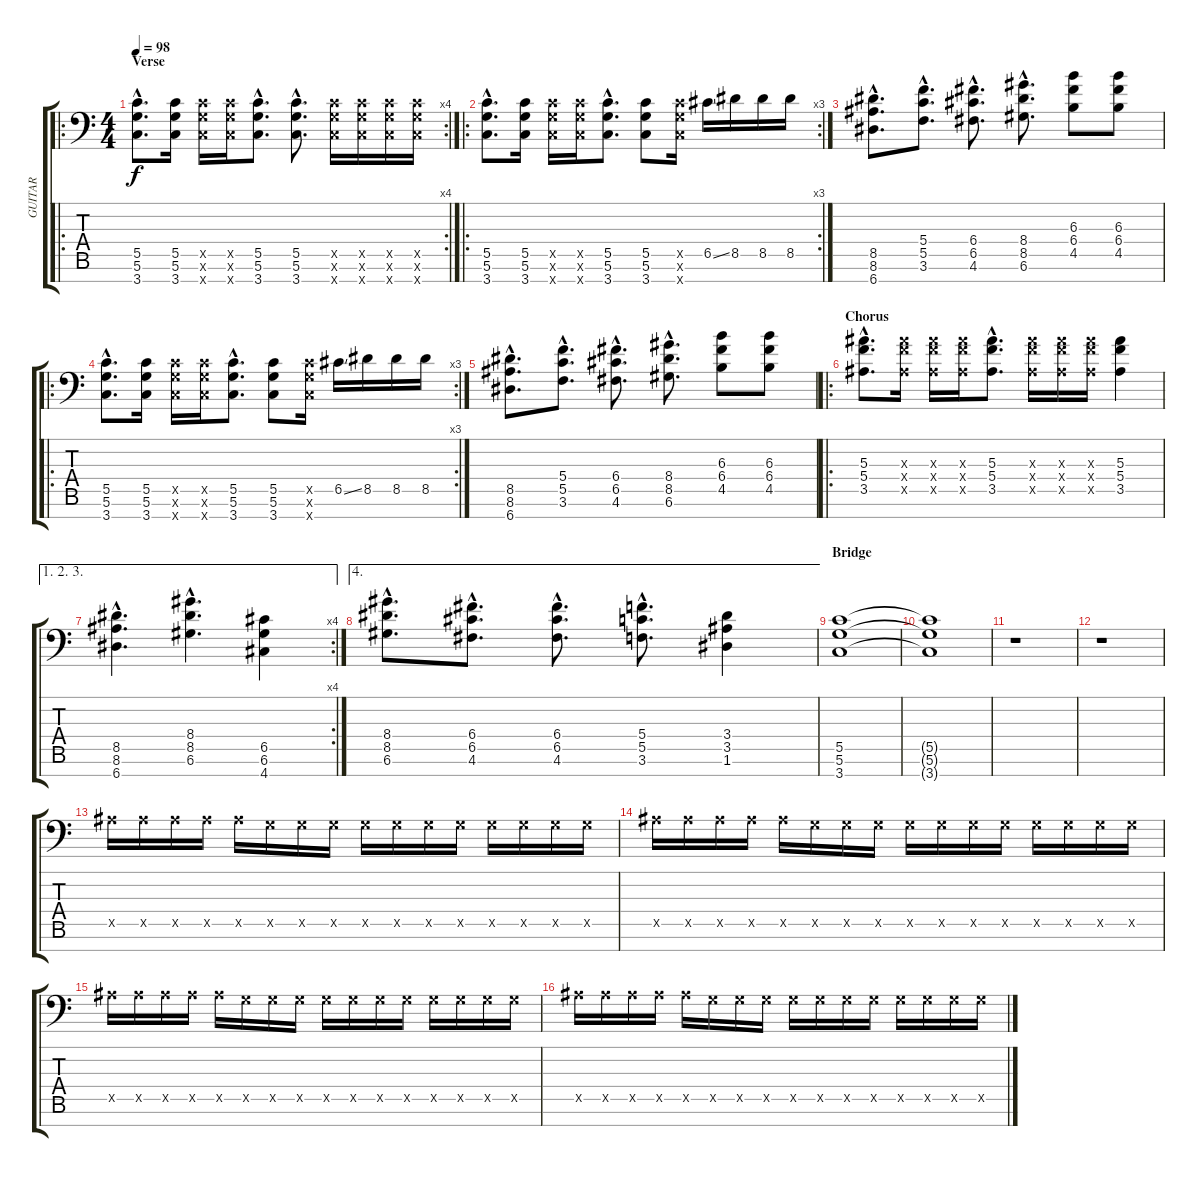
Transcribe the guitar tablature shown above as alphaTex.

\track ("GUITAR" "GUITAR") {instrument distortionguitar}
\staff {score tabs}
\tuning (D4 A3 F3 C3 G2 D2 A1) {hide}
\ro
\rc 4
\ts (4 4)
\section ("" "Verse")
\tempo 98
\clef f4
\ks c
(5.5{hac} 5.6{hac} 3.7{hac}).8{d dy f} (5.5 5.6 3.7).16 (5.5{x} 5.6{x} 3.7{x}).16 (5.5{x} 5.6{x} 3.7{x}).16 (5.5{hac} 5.6{hac} 3.7{hac}).8{d} (5.5{hac} 5.6{hac} 3.7{hac}).8{d} (5.5{x} 5.6{x} 3.7{x}).16 (5.5{x} 5.6{x} 3.7{x}).16 (5.5{x} 5.6{x} 3.7{x}).16 (5.5{x} 5.6{x} 3.7{x}).16 |
\ro
\rc 3
(5.5{hac} 5.6{hac} 3.7{hac}).8{d} (5.5 5.6 3.7).16 (5.5{x} 5.6{x} 3.7{x}).16 (5.5{x} 5.6{x} 3.7{x}).16 (5.5{hac} 5.6{hac} 3.7{hac}).8{d} (5.5 5.6 3.7).8 (5.5{x} 5.6{x} 3.7{x}).16 6.5{ss}.16 8.5.16 8.5.16 8.5.16 |
(8.5{hac} 8.6{hac} 6.7{hac}).8{d} (5.4{hac} 5.5{hac} 3.6{hac}).8{d} (6.4{hac} 6.5{hac} 4.6{hac}).8{d} (8.4{hac} 8.5{hac} 6.6{hac}).8{d} (6.3 6.4 4.5).8 (6.3 6.4 4.5).8 |
\ro
\rc 3
(5.5{hac} 5.6{hac} 3.7{hac}).8{d} (5.5 5.6 3.7).16 (5.5{x} 5.6{x} 3.7{x}).16 (5.5{x} 5.6{x} 3.7{x}).16 (5.5{hac} 5.6{hac} 3.7{hac}).8{d} (5.5 5.6 3.7).8 (5.5{x} 5.6{x} 3.7{x}).16 6.5{ss}.16 8.5.16 8.5.16 8.5.16 |
(8.5{hac} 8.6{hac} 6.7{hac}).8{d} (5.4{hac} 5.5{hac} 3.6{hac}).8{d} (6.4{hac} 6.5{hac} 4.6{hac}).8{d} (8.4{hac} 8.5{hac} 6.6{hac}).8{d} (6.3 6.4 4.5).8 (6.3 6.4 4.5).8 |
\ro
\section ("" "Chorus")
(5.3{hac} 5.4{hac} 3.5{hac}).8{d} (5.3{x} 5.4{x} 3.5{x}).16 (5.3{x} 5.4{x} 3.5{x}).16 (5.3{x} 5.4{x} 3.5{x}).16 (5.3{hac} 5.4{hac} 3.5{hac}).8{d} (5.3{x} 5.4{x} 3.5{x}).16 (5.3{x} 5.4{x} 3.5{x}).16 (5.3{x} 5.4{x} 3.5{x}).16 (5.3 5.4 3.5).4 |
\ae (1 2 3)
\rc 4
(8.5{hac} 8.6{hac} 6.7{hac}).4{d} (8.4{hac} 8.5{hac} 6.6{hac}).4{d} (6.5 6.6 4.7).4 |
\ae 4
(8.4{hac} 8.5{hac} 6.6{hac}).8{d} (6.4{hac} 6.5{hac} 4.6{hac}).8{d} (6.4{hac} 6.5{hac} 4.6{hac}).8{d} (5.4{hac} 5.5{hac} 3.6{hac}).8{d} (3.4 3.5 1.6).4 |
\section ("" "Bridge")
(5.5 5.6 3.7).1 |
(5.5{t} 5.6{t} 3.7{t}).1 |
r.1 |
r.1 |
3.5{x}.16 3.5{x}.16 3.5{x}.16 3.5{x}.16 3.5{x}.16 0.5{x}.16 0.5{x}.16 0.5{x}.16 0.5{x}.16 0.5{x}.16 0.5{x}.16 0.5{x}.16 0.5{x}.16 0.5{x}.16 0.5{x}.16 0.5{x}.16 |
3.5{x}.16 3.5{x}.16 3.5{x}.16 3.5{x}.16 3.5{x}.16 0.5{x}.16 0.5{x}.16 0.5{x}.16 0.5{x}.16 0.5{x}.16 0.5{x}.16 0.5{x}.16 0.5{x}.16 0.5{x}.16 0.5{x}.16 0.5{x}.16 |
3.5{x}.16 3.5{x}.16 3.5{x}.16 3.5{x}.16 3.5{x}.16 0.5{x}.16 0.5{x}.16 0.5{x}.16 0.5{x}.16 0.5{x}.16 0.5{x}.16 0.5{x}.16 0.5{x}.16 0.5{x}.16 0.5{x}.16 0.5{x}.16 |
3.5{x}.16 3.5{x}.16 3.5{x}.16 3.5{x}.16 3.5{x}.16 0.5{x}.16 0.5{x}.16 0.5{x}.16 0.5{x}.16 0.5{x}.16 0.5{x}.16 0.5{x}.16 0.5{x}.16 0.5{x}.16 0.5{x}.16 0.5{x}.16
